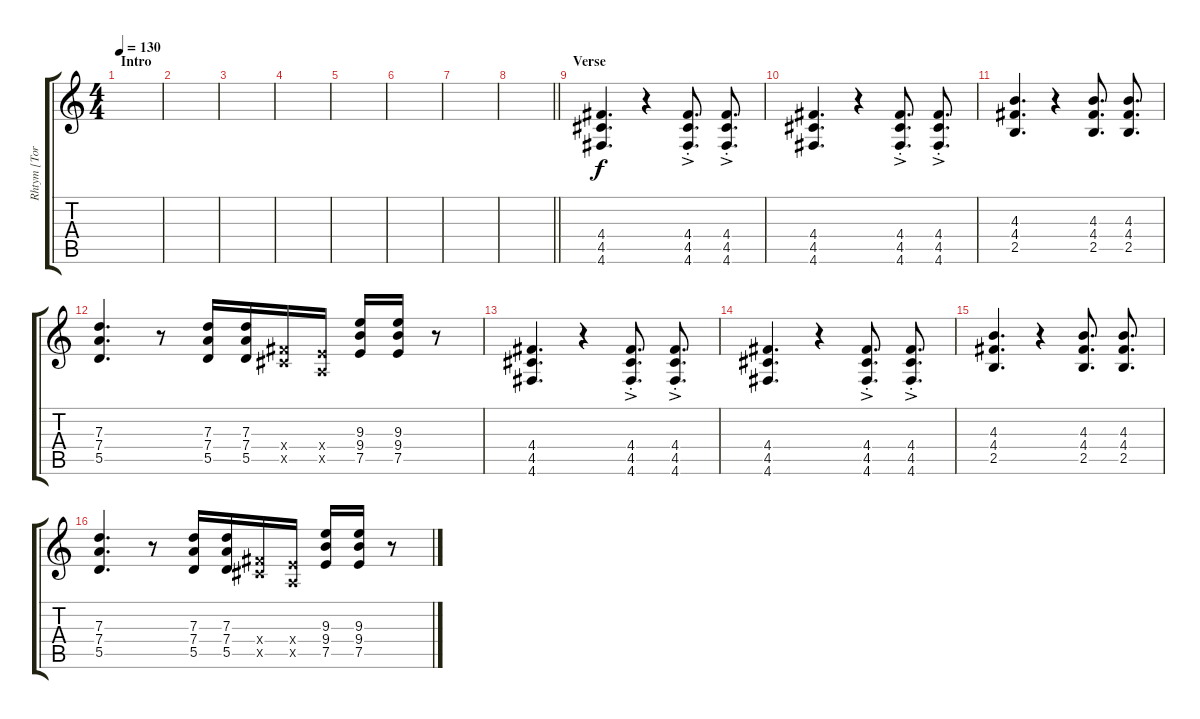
\track ("Rhtym [Toru]" "Rhtym [Tor") {instrument overdrivenguitar}
\staff {score tabs}
\tuning (E4 B3 G3 D3 A2 D2) {hide}
\ts (4 4)
\section ("" "Intro")
\tempo 130
\clef g2
\ks c
|
|
|
|
|
|
|
\barLineRight lightlight
|
\section ("" "Verse")
(4.4 4.5 4.6).4{d} r.4 (4.4{ac st} 4.5{ac st} 4.6{ac st}).8{d} (4.4{ac st} 4.5{ac st} 4.6{ac st}).8{d} |
(4.4 4.5 4.6).4{d} r.4 (4.4{ac st} 4.5{ac st} 4.6{ac st}).8{d} (4.4{ac st} 4.5{ac st} 4.6{ac st}).8{d} |
(4.3 4.4 2.5).4{d} r.4 (4.3 4.4 2.5).8{d} (4.3 4.4 2.5).8{d} |
(7.3 7.4 5.5).4{d} r.8 (7.3 7.4 5.5).16 (7.3 7.4 5.5).16 (4.4{x} 4.5{x}).16 (2.4{x} 0.5{x}).16 (9.3 9.4 7.5).16 (9.3 9.4 7.5).16 r.8 |
(4.4 4.5 4.6).4{d} r.4 (4.4{ac st} 4.5{ac st} 4.6{ac st}).8{d} (4.4{ac st} 4.5{ac st} 4.6{ac st}).8{d} |
(4.4 4.5 4.6).4{d} r.4 (4.4{ac st} 4.5{ac st} 4.6{ac st}).8{d} (4.4{ac st} 4.5{ac st} 4.6{ac st}).8{d} |
(4.3 4.4 2.5).4{d} r.4 (4.3 4.4 2.5).8{d} (4.3 4.4 2.5).8{d} |
(7.3 7.4 5.5).4{d} r.8 (7.3 7.4 5.5).16 (7.3 7.4 5.5).16 (4.4{x} 4.5{x}).16 (2.4{x} 0.5{x}).16 (9.3 9.4 7.5).16 (9.3 9.4 7.5).16 r.8
